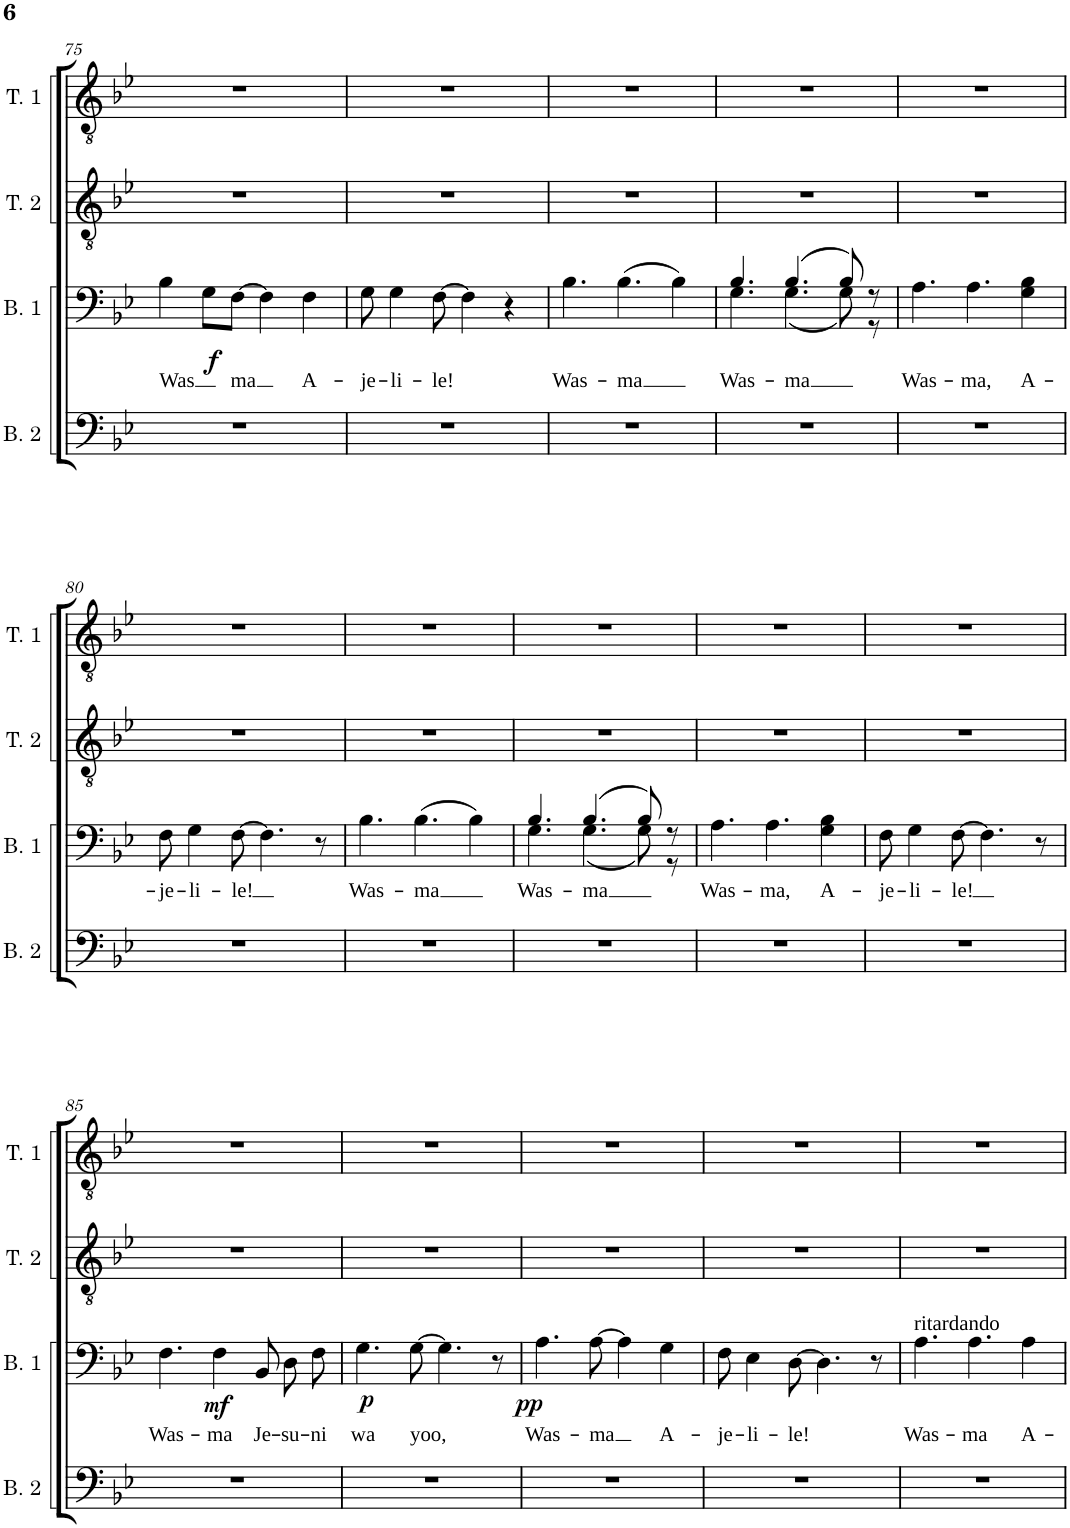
**kern	**kern	**text	**dynam	**kern	**kern
*part4	*part3	*part3	*part3	*part2	*part1
*staff4	*staff3	*staff3	*staff3	*staff2	*staff1
*I"Bass 2	*I"Bass 1	*	*	*I"Tenor 2	*I"Tenor 1
*I'B. 2	*I'B. 1	*	*	*I'T. 2	*I'T. 1
!!LO:PB:g=z
*clefF4	*clefF4	*	*	*clefGv2	*clefGv2
*k[b-e-]	*k[b-e-]	*	*	*k[b-e-]	*k[b-e-]
*M4/4	*M4/4	*	*	*M4/4	*M4/4
=75	=75	=75	=75	=75	=75
!	!	!LO:LY:b	!LO:DY:b	!	!
1r	4B-\	Was	f	1r	1r
.	8G\L	.	.	.	.
!	!	!LO:LY:b	!	!	!
.	[8F\J	ma	.	.	.
.	4F\]	.	.	.	.
!	!	!LO:LY:b	!	!	!
.	4F\	A-	.	.	.
=76	=76	=76	=76	=76	=76
!	!	!LO:LY:b	!	!	!
1r	8G\	-je-	.	1r	1r
!	!	!LO:LY:b	!	!	!
.	4G\	-li-	.	.	.
!	!	!LO:LY:b	!	!	!
.	[8F\	-le!	.	.	.
.	4F\]	.	.	.	.
.	4r	.	.	.	.
=77	=77	=77	=77	=77	=77
!	!	!LO:LY:b	!	!	!
1r	4.B-\	Was-	.	1r	1r
!	!	!LO:LY:b	!	!	!
.	(4.B-\	-ma	.	.	.
.	4B-\)	.	.	.	.
=78	=78	=78	=78	=78	=78
!	!	!LO:LY:b	!	!	!
*	*^	*	*	*	*
1r	4.B-/	4.G\	Was-	.	1r	1r
!	!	!	!LO:LY:b	!	!	!
.	(4.B-/	(4.G\	-ma	.	.	.
.	8B-/)	8G\)	.	.	.	.
.	8r	8r	.	.	.	.
=79	=79	=79	=79	=79	=79	=79
!	!	!	!LO:LY:b	!	!	!
*	*v	*v	*	*	*	*
1r	4.A\	Was-	.	1r	1r
!	!	!LO:LY:b	!	!	!
.	4.A\	-ma,	.	.	.
!	!	!LO:LY:b	!	!	!
.	4G\ 4B-\	A-	.	.	.
!!LO:LB:g=z
=80	=80	=80	=80	=80	=80
!	!	!LO:LY:b	!	!	!
1r	8F\	-je-	.	1r	1r
!	!	!LO:LY:b	!	!	!
.	4G\	-li-	.	.	.
!	!	!LO:LY:b	!	!	!
.	[8F\	-le!	.	.	.
.	4.F\]	.	.	.	.
.	8r	.	.	.	.
=81	=81	=81	=81	=81	=81
!	!	!LO:LY:b	!	!	!
1r	4.B-\	Was-	.	1r	1r
!	!	!LO:LY:b	!	!	!
.	(4.B-\	-ma	.	.	.
.	4B-\)	.	.	.	.
=82	=82	=82	=82	=82	=82
!	!	!LO:LY:b	!	!	!
*	*^	*	*	*	*
1r	4.B-/	4.G\	Was-	.	1r	1r
!	!	!	!LO:LY:b	!	!	!
.	(4.B-/	(4.G\	-ma	.	.	.
.	8B-/)	8G\)	.	.	.	.
.	8r	8r	.	.	.	.
=83	=83	=83	=83	=83	=83	=83
!	!	!	!LO:LY:b	!	!	!
*	*v	*v	*	*	*	*
1r	4.A\	Was-	.	1r	1r
!	!	!LO:LY:b	!	!	!
.	4.A\	-ma,	.	.	.
!	!	!LO:LY:b	!	!	!
.	4G\ 4B-\	A-	.	.	.
=84	=84	=84	=84	=84	=84
!	!	!LO:LY:b	!	!	!
1r	8F\	-je-	.	1r	1r
!	!	!LO:LY:b	!	!	!
.	4G\	-li-	.	.	.
!	!	!LO:LY:b	!	!	!
.	[8F\	-le!	.	.	.
.	4.F\]	.	.	.	.
.	8r	.	.	.	.
!!LO:LB:g=z
=85	=85	=85	=85	=85	=85
!	!	!LO:LY:b	!LO:DY:b	!	!
1r	4.F\	Was-	mf	1r	1r
!	!	!LO:LY:b	!LO:DY:b	!	!
.	4F\	-ma	p	.	.
!	!	!LO:LY:b	!	!	!
.	8BB-/	-Je-	.	.	.
!	!	!LO:LY:b	!LO:DY:b	!	!
.	8D\	-su-	pp	.	.
!	!	!LO:LY:b	!	!	!
.	8F\	-ni	.	.	.
=86	=86	=86	=86	=86	=86
!	!	!LO:LY:b	!	!	!
1r	4.G\	wa	.	1r	1r
!	!	!LO:LY:b	!	!	!
.	[8G\	yoo,	.	.	.
.	4.G\]	.	.	.	.
.	8r	.	.	.	.
=87	=87	=87	=87	=87	=87
!	!	!LO:LY:b	!	!	!
1r	4.A\	Was-	.	1r	1r
!	!	!LO:LY:b	!	!	!
.	[8A\	-ma	.	.	.
.	4A\]	.	.	.	.
!	!	!LO:LY:b	!	!	!
.	4G\	A-	.	.	.
=88	=88	=88	=88	=88	=88
!	!	!LO:LY:b	!	!	!
1r	8F\	-je-	.	1r	1r
!	!	!LO:LY:b	!	!	!
.	4E-\	-li-	.	.	.
!	!	!LO:LY:b	!	!	!
.	[8D\	-le!	.	.	.
.	4.D\]	.	.	.	.
.	8r	.	.	.	.
=89	=89	=89	=89	=89	=89
!	!LO:TX:a:t=ritardando	!	!	!	!
!	!	!LO:LY:b	!	!	!
1r	4.A\	Was-	.	1r	1r
!	!	!LO:LY:b	!	!	!
.	4.A\	-ma	.	.	.
!	!	!LO:LY:b	!	!	!
.	4A\	A-	.	.	.
=	=	=	=	=	=
*-	*-	*-	*-	*-	*-
